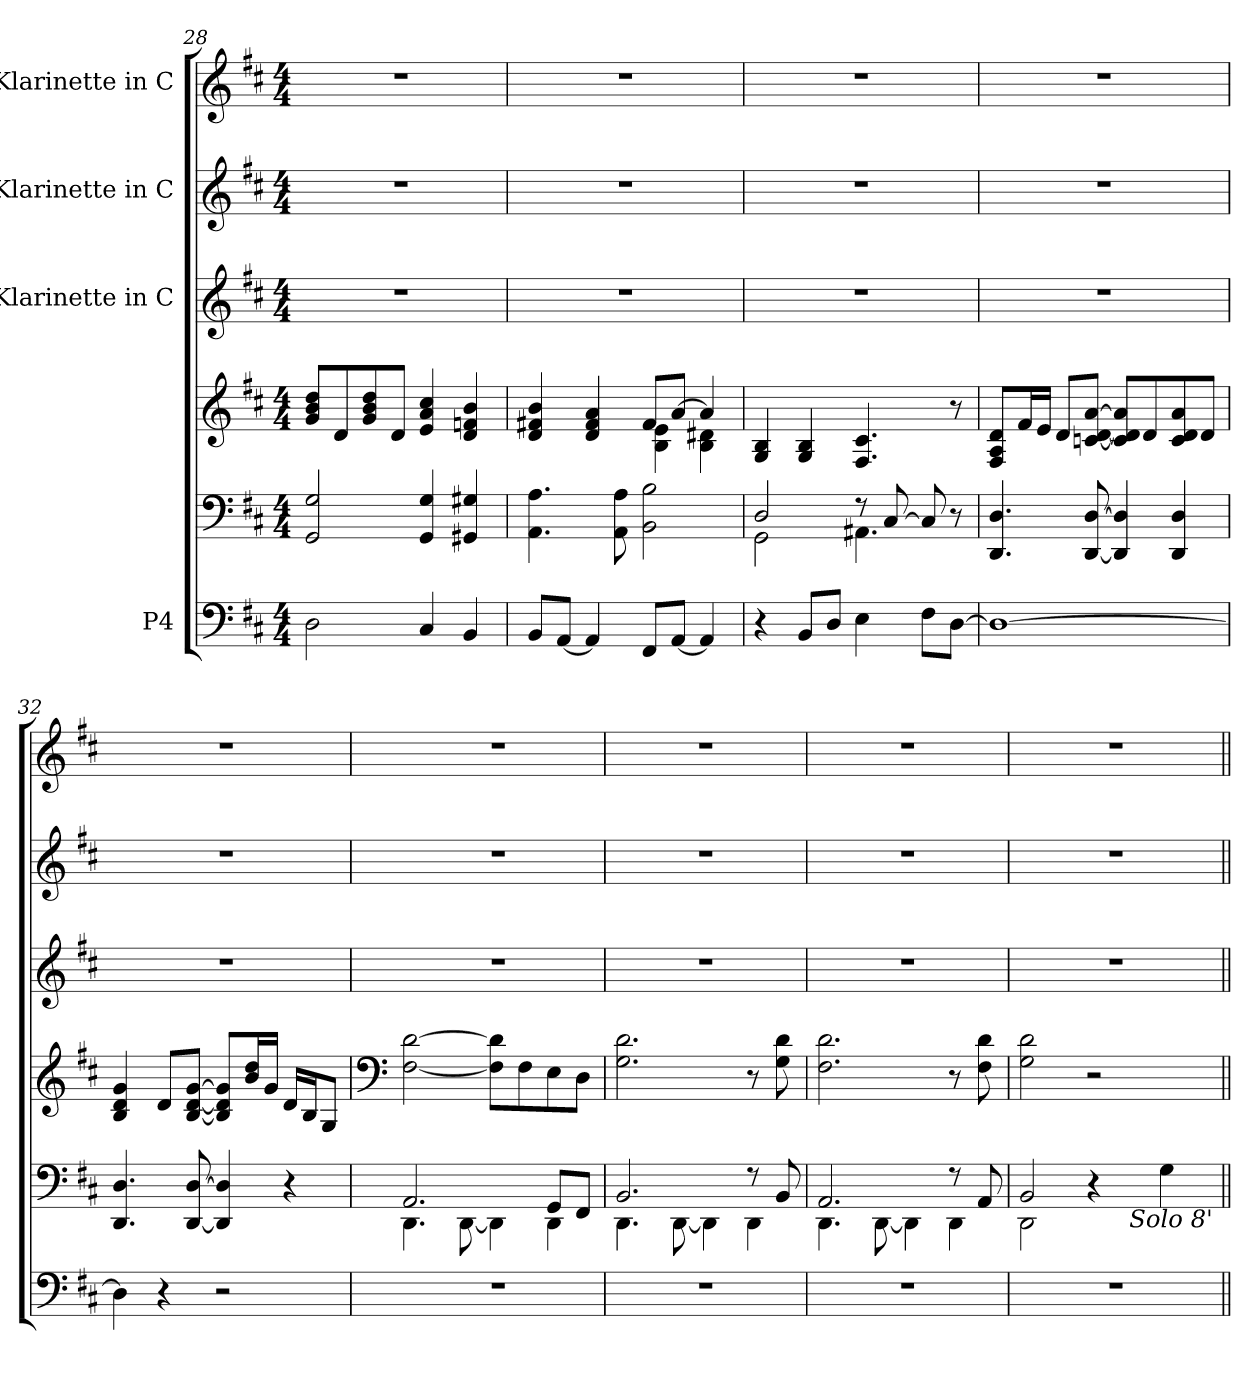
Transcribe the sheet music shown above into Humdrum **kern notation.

**kern	**kern	**kern	**kern	**kern	**kern
*part4	*part4	*part4	*part3	*part2	*part1
*staff6	*staff5	*staff4	*staff3	*staff2	*staff1
*I"P4	*	*	*I"Klarinette in C	*I"Klarinette in C	*I"Klarinette in C
!!LO:PB:g=z
*clefF4	*clefF4	*clefG2	*clefG2	*clefG2	*clefG2
*k[f#c#]	*k[f#c#]	*k[f#c#]	*k[f#c#]	*k[f#c#]	*k[f#c#]
*D:	*D:	*D:	*D:	*D:	*D:
*M4/4	*M4/4	*M4/4	*M4/4	*M4/4	*M4/4
=28	=28	=28	=28	=28	=28
2Di\	2GGi/ 2Gi	8gi/ 8bi 8ddiL	1r	1r	1r
.	.	8di/	.	.	.
.	.	8gi/ 8bi 8ddi	.	.	.
.	.	8di/J	.	.	.
4C#i/	4GGi/ 4Gi	4ei/ 4ai 4cc#i	.	.	.
4BBi/	4GG#Xi/ 4G#Xi	4di/ 4fni 4bi	.	.	.
=29	=29	=29	=29	=29	=29
*	*	*^	*	*	*
8BBi/L	4.AAi\ 4.Ai	4di/ 4f#Xi 4bi	2ryy	1r	1r	1r
[8AAi/J	.	.	.	.	.	.
4AAi/]	.	4di/ 4f#i 4ai	.	.	.	.
.	8AAi\ 8Ai	.	.	.	.	.
8FF#i/L	2BBi\ 2Bi	8f#i/L	4Bi\ 4ei	.	.	.
[8AAi/J	.	[8ai/J	.	.	.	.
4AAi/]	.	4ai/]	4Bi\ 4d#Xi	.	.	.
*	*	*v	*v	*	*	*
=30	=30	=30	=30	=30	=30
*	*^	*	*	*	*
4r	2Di/	2GGi\	4Gi/ 4Bi	1r	1r	1r
8BBi/L	.	.	4Gi/ 4Bi	.	.	.
8Di/J	.	.	.	.	.	.
4Ei\	8r	4.AA#Xi\	4.F#i/ 4.c#i	.	.	.
.	[8C#i/	.	.	.	.	.
8F#i\L	8C#i/]	.	.	.	.	.
[8Di\J	8r	8ryy	8r	.	.	.
*	*v	*v	*	*	*	*
=31	=31	=31	=31	=31	=31
1Di_	4.DDi/ 4.Di	8F#i/ 8Ai 8diL	1r	1r	1r
.	.	16f#i/L	.	.	.
.	.	16ei/JJ	.	.	.
.	.	8di/L	.	.	.
.	[8DDi/ [8Di	[8cni/ [8di [8aiJ	.	.	.
.	4DDi/] 4Di]	8ci/] 8di] 8ai]L	.	.	.
.	.	8di/	.	.	.
.	4DDi/ 4Di	8ci/ 8di 8ai	.	.	.
.	.	8di/J	.	.	.
=32	=32	=32	=32	=32	=32
4Di\]	4.DDi/ 4.Di	4Bi/ 4di 4gi	1r	1r	1r
4r	.	8di/L	.	.	.
.	[8DDi/ [8Di	[8Bi/ [8di [8giJ	.	.	.
2r	4DDi/] 4Di]	8Bi/] 8di] 8gi]L	.	.	.
.	.	16bi/ 16ddiL	.	.	.
.	.	16gi/JJ	.	.	.
.	4r	16di/LL	.	.	.
.	.	16Bi/J	.	.	.
.	.	8Gi/J	.	.	.
!!LO:LB:g=z
=33	=33	=33	=33	=33	=33
*	*	*clefF4	*	*	*
*	*^	*	*	*	*
1r	2.AAi/	4.DDi\	[2F#i\ [2di	1r	1r	1r
.	.	[8DDi\	.	.	.	.
.	.	4DDi\]	8F#i\] 8di]L	.	.	.
.	.	.	8F#i\	.	.	.
.	8GGi/L	4DDi\	8Ei\	.	.	.
.	8FF#i/J	.	8Di\J	.	.	.
=34	=34	=34	=34	=34	=34	=34
1r	2.BBi/	4.DDi\	2.Gi\ 2.di	1r	1r	1r
.	.	[8DDi\	.	.	.	.
.	.	4DDi\]	.	.	.	.
.	8r	4DDi\	8r	.	.	.
.	8BBi/	.	8Gi\ 8di	.	.	.
=35	=35	=35	=35	=35	=35	=35
1r	2.AAi/	4.DDi\	2.F#i\ 2.di	1r	1r	1r
.	.	[8DDi\	.	.	.	.
.	.	4DDi\]	.	.	.	.
.	8r	4DDi\	8r	.	.	.
.	8AAi/	.	8F#i\ 8di	.	.	.
=36	=36	=36	=36	=36	=36	=36
*	*	*^	*	*	*	*
1r	2BBi/	2DDi\	2ryy	2Gi\ 2di	1r	1r	1r
.	4r	2ryy	16ryy	2r	.	.	.
.	.	.	32ryy	.	.	.	.
.	.	.	64ryy	.	.	.	.
.	.	.	512ryy	.	.	.	.
!	!	!	!LO:TX:b:i:t=Solo 8'	!	!	!	!
.	.	.	4ryy	.	.	.	.
.	4Gi\	.	.	.	.	.	.
.	.	.	8ryy	.	.	.	.
.	.	.	128..ryy	.	.	.	.
*	*v	*v	*v	*	*	*	*
=||	=||	=||	=||	=||	=||
*-	*-	*-	*-	*-	*-
